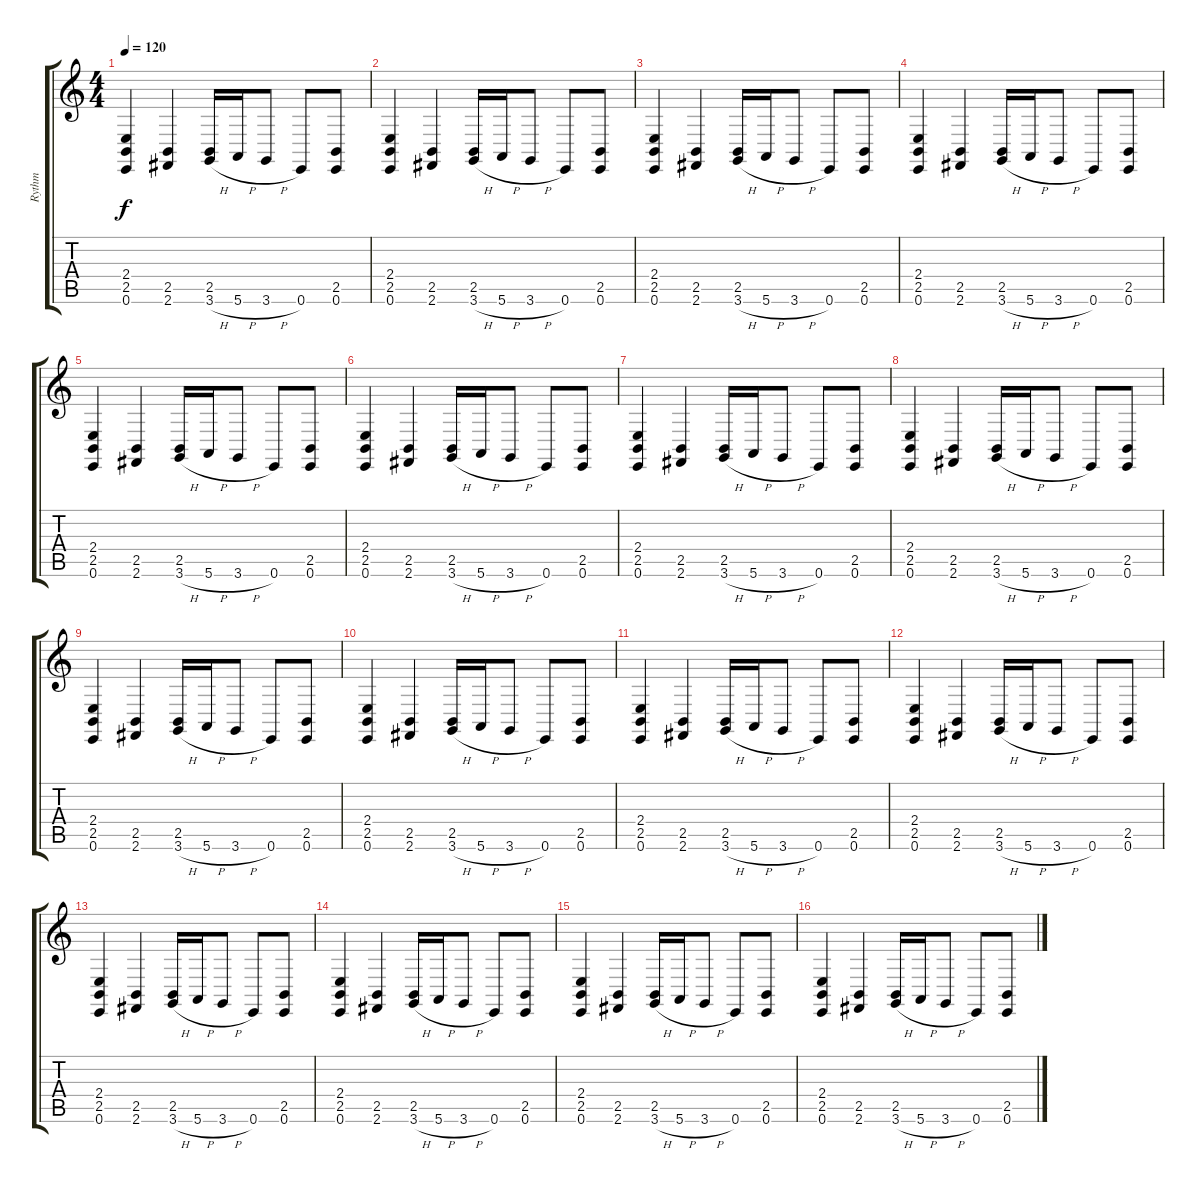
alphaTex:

\track ("Rythm" "Rythm") {instrument cello}
\staff {score tabs}
\tuning (E4 B3 G3 D3 A2 E2) {hide}
\ts (4 4)
\tempo 120
\clef g2
\ks c
(2.4 2.5 0.6).4{dy f instrument cello} (2.5 2.6).4 (2.5 3.6{h}).16 5.6{h}.16 3.6{h}.8 0.6.8 (2.5 0.6).8 |
(2.4 2.5 0.6).4 (2.5 2.6).4 (2.5 3.6{h}).16 5.6{h}.16 3.6{h}.8 0.6.8 (2.5 0.6).8 |
(2.4 2.5 0.6).4 (2.5 2.6).4 (2.5 3.6{h}).16 5.6{h}.16 3.6{h}.8 0.6.8 (2.5 0.6).8 |
(2.4 2.5 0.6).4 (2.5 2.6).4 (2.5 3.6{h}).16 5.6{h}.16 3.6{h}.8 0.6.8 (2.5 0.6).8 |
(2.4 2.5 0.6).4 (2.5 2.6).4 (2.5 3.6{h}).16 5.6{h}.16 3.6{h}.8 0.6.8 (2.5 0.6).8 |
(2.4 2.5 0.6).4 (2.5 2.6).4 (2.5 3.6{h}).16 5.6{h}.16 3.6{h}.8 0.6.8 (2.5 0.6).8 |
(2.4 2.5 0.6).4 (2.5 2.6).4 (2.5 3.6{h}).16 5.6{h}.16 3.6{h}.8 0.6.8 (2.5 0.6).8 |
(2.4 2.5 0.6).4 (2.5 2.6).4 (2.5 3.6{h}).16 5.6{h}.16 3.6{h}.8 0.6.8 (2.5 0.6).8 |
(2.4 2.5 0.6).4 (2.5 2.6).4 (2.5 3.6{h}).16 5.6{h}.16 3.6{h}.8 0.6.8 (2.5 0.6).8 |
(2.4 2.5 0.6).4 (2.5 2.6).4 (2.5 3.6{h}).16 5.6{h}.16 3.6{h}.8 0.6.8 (2.5 0.6).8 |
(2.4 2.5 0.6).4 (2.5 2.6).4 (2.5 3.6{h}).16 5.6{h}.16 3.6{h}.8 0.6.8 (2.5 0.6).8 |
(2.4 2.5 0.6).4 (2.5 2.6).4 (2.5 3.6{h}).16 5.6{h}.16 3.6{h}.8 0.6.8 (2.5 0.6).8 |
(2.4 2.5 0.6).4 (2.5 2.6).4 (2.5 3.6{h}).16 5.6{h}.16 3.6{h}.8 0.6.8 (2.5 0.6).8 |
(2.4 2.5 0.6).4 (2.5 2.6).4 (2.5 3.6{h}).16 5.6{h}.16 3.6{h}.8 0.6.8 (2.5 0.6).8 |
(2.4 2.5 0.6).4 (2.5 2.6).4 (2.5 3.6{h}).16 5.6{h}.16 3.6{h}.8 0.6.8 (2.5 0.6).8 |
(2.4 2.5 0.6).4 (2.5 2.6).4 (2.5 3.6{h}).16 5.6{h}.16 3.6{h}.8 0.6.8 (2.5 0.6).8
